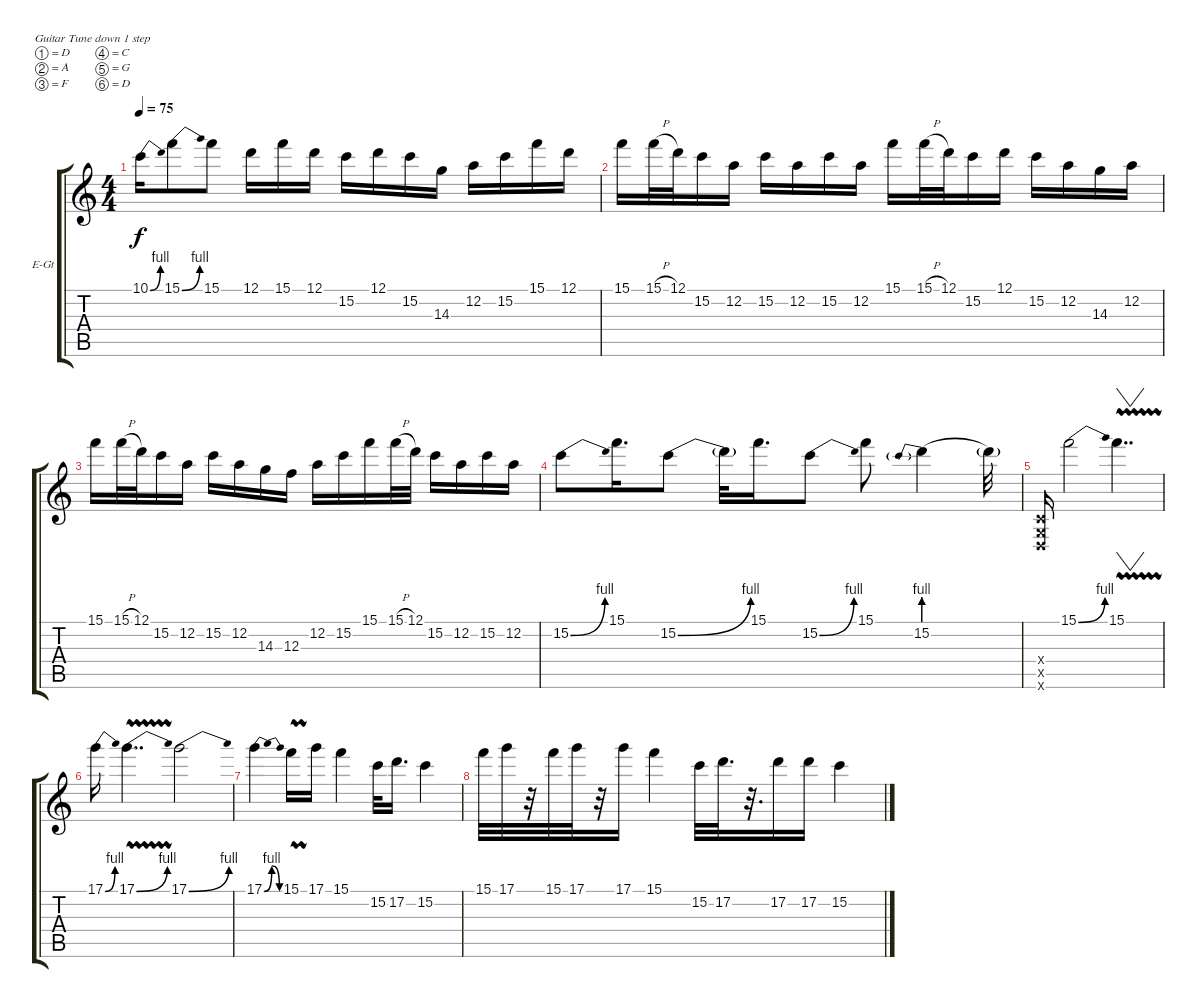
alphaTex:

\defaultSystemsLayout 4
\bracketExtendMode groupsimilarinstruments
\firstSystemTrackNameOrientation horizontal
\otherSystemsTrackNameOrientation horizontal
\track ("Zakk Wylde" "E-Gt") {instrument overdrivenguitar}
\staff {score tabs}
\tuning (D4 A3 F3 C3 G2 D2)
\ts (4 4)
\tempo 75
\clef g2
\ks c
10.1{be (bend 0 0 15 4) t}.16{dy f} 15.1{be (bend 0 0 15 4)}.8 15.1.8 12.1.16 15.1.16 12.1.16 15.2.16 12.1.16 15.2.16 14.3.16 12.2.16 15.2.16 15.1.16 12.1.16 |
15.1.16 15.1{h}.32 12.1.32 15.2.16 12.2.16 15.2.16 12.2.16 15.2.16 12.2.16 15.1.16 15.1{h}.32 12.1.32 15.2.16 12.1.16 15.2.16 12.2.16 14.3.16 12.2.16 |
15.1.16 15.1{h}.32 12.1.32 15.2.16 12.2.16 15.2.16 12.2.16 14.3.16 12.3.16 12.2.16 15.2.16 15.1.16 15.1{h}.32 12.1.32 15.2.16 12.2.16 15.2.16 12.2.16 |
15.2{be (bend 0 0 15 4)}.8 15.1.16{d} 15.2{be (bend 0 0 15 4)}.8 15.2{t}.32 15.1.16{d} 15.2{be (bend 0 0 15 4)}.8 15.1.8 15.2{be (prebend 0 4 60 4)}.4 15.2{t}.32 |
(0.6{x} 0.5{x} 0.4{x}).16 15.1{be (bend 0 0 15 4)}.2 15.1{vw}.4{vw dd} |
17.1{be (bend 0 0 15 4)}.16 17.1{be (bend 0 0 15 4) vw}.4{dd} 17.1{be (bend 0 0 15 4)}.2 |
17.1{be (bendrelease 0 0 10.2 4 20.4 4 30 0)}.4 15.1{vw}.16 17.1.16 15.1.4 15.2.32 17.2.16{d} 15.2.4 |
15.1.32 17.1.32 r.32 15.1.32 17.1.32 r.32 17.1.16 15.1.4 15.2.32 17.2.32{d} r.32{d} 17.2.16 17.2.16 15.2.4
